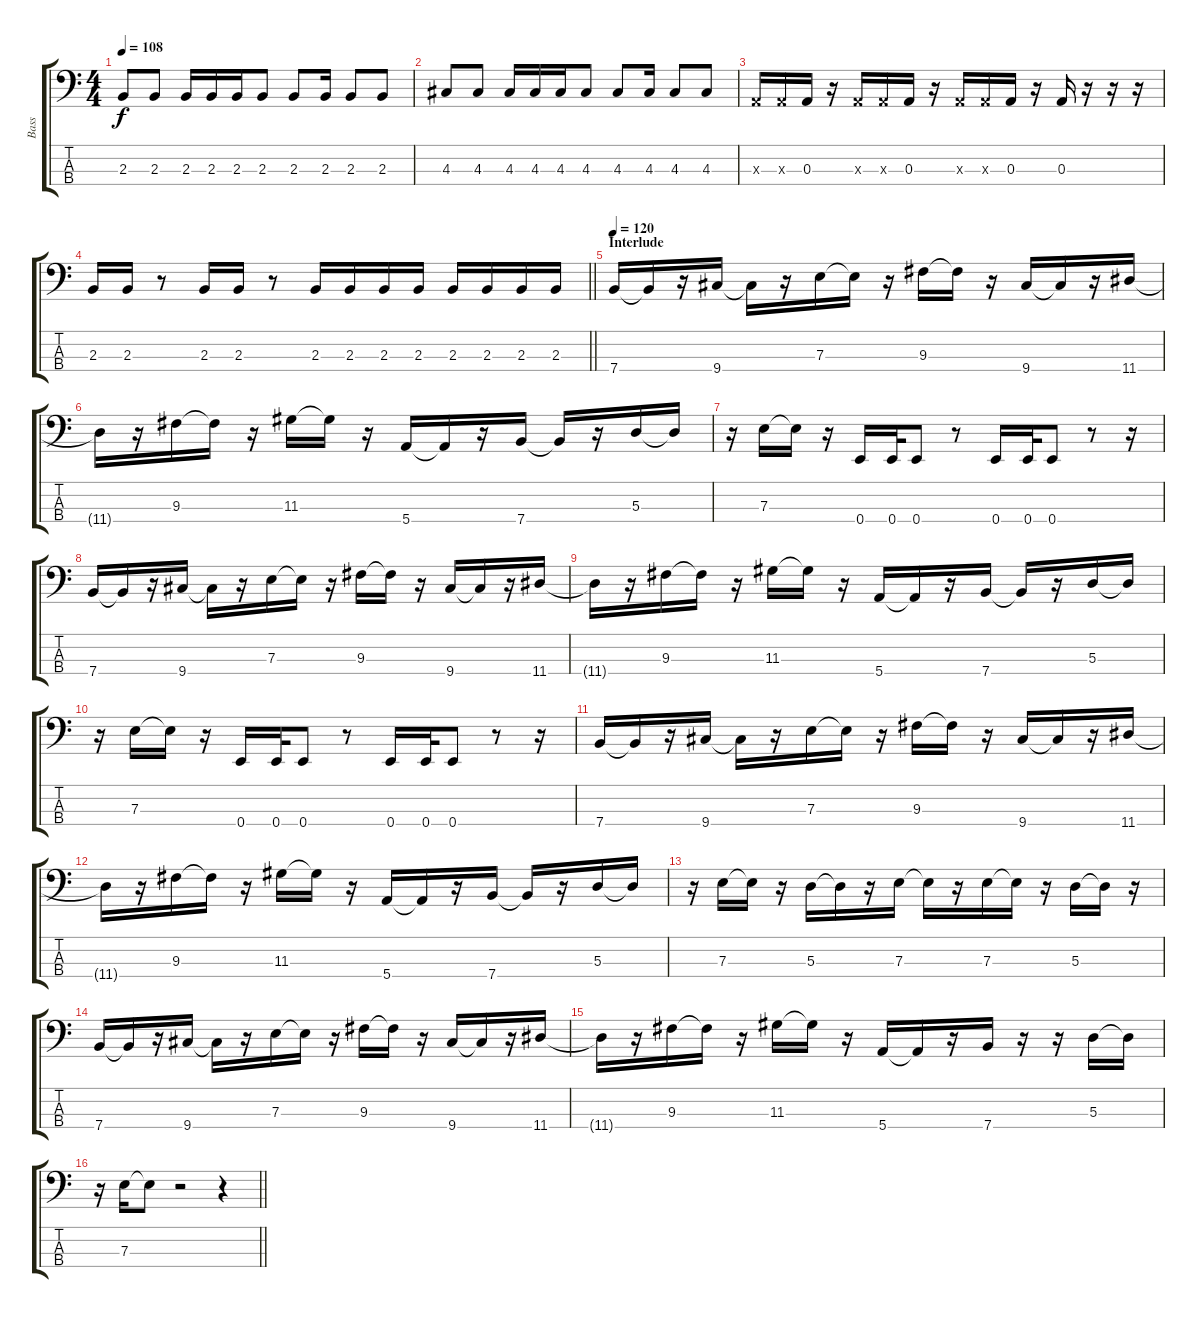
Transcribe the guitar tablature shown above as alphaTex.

\track ("Bass" "Bass") {instrument electricbassfinger}
\staff {score tabs}
\tuning (G2 D2 A1 E1) {hide}
\ts (4 4)
\tempo 108
\clef f4
\ks c
2.3.8{dy f} 2.3.8 2.3.16 2.3.16 2.3.16 2.3.8 2.3.8 2.3.16 2.3.8 2.3.8 |
4.3.8 4.3.8 4.3.16 4.3.16 4.3.16 4.3.8 4.3.8 4.3.16 4.3.8 4.3.8 |
0.3{x}.16 0.3{x}.16 0.3.16 r.16 0.3{x}.16 0.3{x}.16 0.3.16 r.16 0.3{x}.16 0.3{x}.16 0.3.16 r.16 0.3.16 r.16 r.16 r.16 |
\barLineRight lightlight
2.3.16 2.3.16 r.8 2.3.16 2.3.16 r.8 2.3.16 2.3.16 2.3.16 2.3.16 2.3.16 2.3.16 2.3.16 2.3.16 |
\section ("" "Interlude")
\tempo 119
\tempo 120
7.4.16 7.4{t}.16 r.16 9.4.16 9.4{t}.16 r.16 7.3.16 7.3{t}.16 r.16 9.3.16 9.3{t}.16 r.16 9.4.16 9.4{t}.16 r.16 11.4.16 |
11.4{t}.16 r.16 9.3.16 9.3{t}.16 r.16 11.3.16 11.3{t}.16 r.16 5.4.16 5.4{t}.16 r.16 7.4.16 7.4{t}.16 r.16 5.3.16 5.3{t}.16 |
r.16 7.3.16 7.3{t}.16 r.16 0.4.16 0.4.32 0.4.8 r.8 0.4.16 0.4.32 0.4.8 r.8 r.16 |
7.4.16 7.4{t}.16 r.16 9.4.16 9.4{t}.16 r.16 7.3.16 7.3{t}.16 r.16 9.3.16 9.3{t}.16 r.16 9.4.16 9.4{t}.16 r.16 11.4.16 |
11.4{t}.16 r.16 9.3.16 9.3{t}.16 r.16 11.3.16 11.3{t}.16 r.16 5.4.16 5.4{t}.16 r.16 7.4.16 7.4{t}.16 r.16 5.3.16 5.3{t}.16 |
r.16 7.3.16 7.3{t}.16 r.16 0.4.16 0.4.32 0.4.8 r.8 0.4.16 0.4.32 0.4.8 r.8 r.16 |
7.4.16 7.4{t}.16 r.16 9.4.16 9.4{t}.16 r.16 7.3.16 7.3{t}.16 r.16 9.3.16 9.3{t}.16 r.16 9.4.16 9.4{t}.16 r.16 11.4.16 |
11.4{t}.16 r.16 9.3.16 9.3{t}.16 r.16 11.3.16 11.3{t}.16 r.16 5.4.16 5.4{t}.16 r.16 7.4.16 7.4{t}.16 r.16 5.3.16 5.3{t}.16 |
r.16 7.3.16 7.3{t}.16 r.16 5.3.16 5.3{t}.16 r.16 7.3.16 7.3{t}.16 r.16 7.3.16 7.3{t}.16 r.16 5.3.16 5.3{t}.16 r.16 |
7.4.16 7.4{t}.16 r.16 9.4.16 9.4{t}.16 r.16 7.3.16 7.3{t}.16 r.16 9.3.16 9.3{t}.16 r.16 9.4.16 9.4{t}.16 r.16 11.4.16 |
11.4{t}.16 r.16 9.3.16 9.3{t}.16 r.16 11.3.16 11.3{t}.16 r.16 5.4.16 5.4{t}.16 r.16 7.4.16 r.16 r.16 5.3.16 5.3{t}.16 |
\barLineRight lightlight
r.16 7.3.16 7.3{t}.8 r.2 r.4
